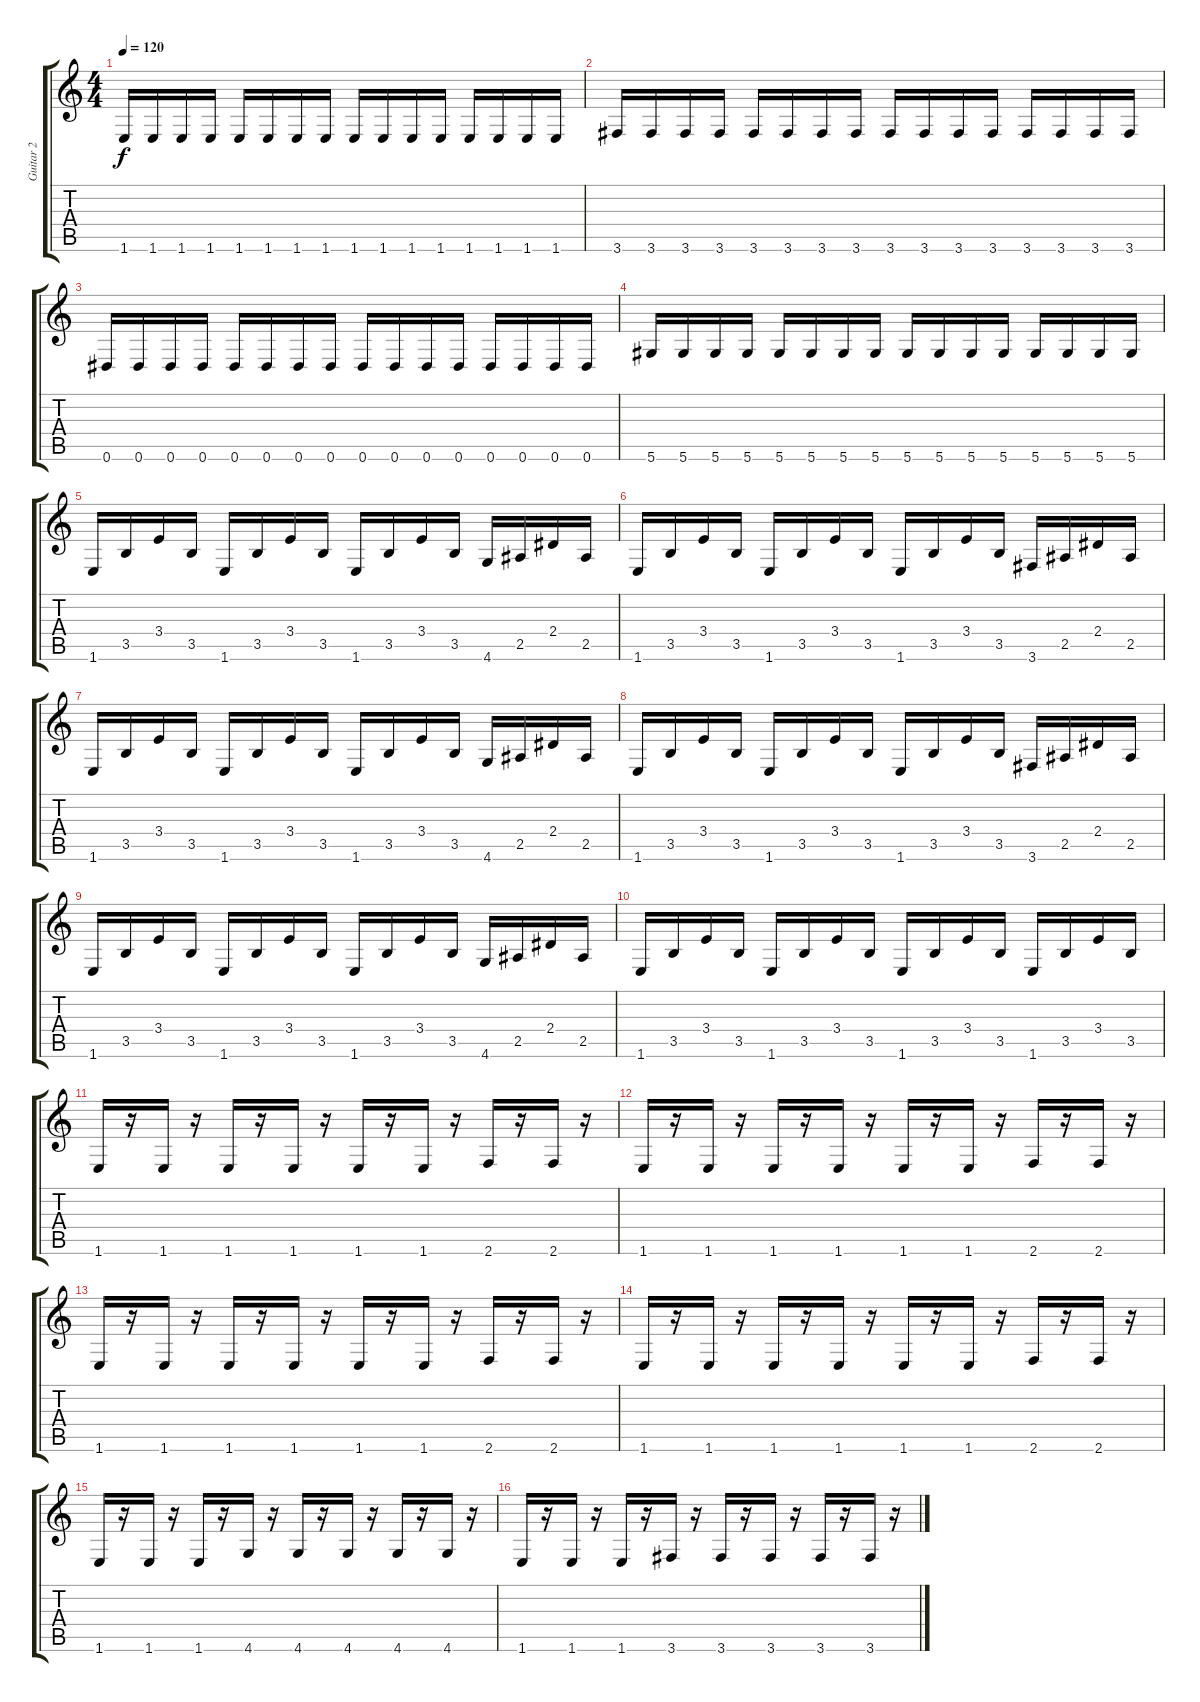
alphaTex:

\track ("Guitar 2" "Guitar 2") {instrument overdrivenguitar}
\staff {score tabs}
\tuning (Eb4 Bb3 Gb3 Db3 Ab2 Eb2) {hide}
\ts (4 4)
\tempo 120
\clef g2
\ks c
1.6.16{dy f} 1.6.16 1.6.16 1.6.16 1.6.16 1.6.16 1.6.16 1.6.16 1.6.16 1.6.16 1.6.16 1.6.16 1.6.16 1.6.16 1.6.16 1.6.16 |
3.6.16 3.6.16 3.6.16 3.6.16 3.6.16 3.6.16 3.6.16 3.6.16 3.6.16 3.6.16 3.6.16 3.6.16 3.6.16 3.6.16 3.6.16 3.6.16 |
0.6.16 0.6.16 0.6.16 0.6.16 0.6.16 0.6.16 0.6.16 0.6.16 0.6.16 0.6.16 0.6.16 0.6.16 0.6.16 0.6.16 0.6.16 0.6.16 |
5.6.16 5.6.16 5.6.16 5.6.16 5.6.16 5.6.16 5.6.16 5.6.16 5.6.16 5.6.16 5.6.16 5.6.16 5.6.16 5.6.16 5.6.16 5.6.16 |
1.6.16 3.5.16 3.4.16 3.5.16 1.6.16 3.5.16 3.4.16 3.5.16 1.6.16 3.5.16 3.4.16 3.5.16 4.6.16 2.5.16 2.4.16 2.5.16 |
1.6.16 3.5.16 3.4.16 3.5.16 1.6.16 3.5.16 3.4.16 3.5.16 1.6.16 3.5.16 3.4.16 3.5.16 3.6.16 2.5.16 2.4.16 2.5.16 |
1.6.16 3.5.16 3.4.16 3.5.16 1.6.16 3.5.16 3.4.16 3.5.16 1.6.16 3.5.16 3.4.16 3.5.16 4.6.16 2.5.16 2.4.16 2.5.16 |
1.6.16 3.5.16 3.4.16 3.5.16 1.6.16 3.5.16 3.4.16 3.5.16 1.6.16 3.5.16 3.4.16 3.5.16 3.6.16 2.5.16 2.4.16 2.5.16 |
1.6.16 3.5.16 3.4.16 3.5.16 1.6.16 3.5.16 3.4.16 3.5.16 1.6.16 3.5.16 3.4.16 3.5.16 4.6.16 2.5.16 2.4.16 2.5.16 |
1.6.16 3.5.16 3.4.16 3.5.16 1.6.16 3.5.16 3.4.16 3.5.16 1.6.16 3.5.16 3.4.16 3.5.16 1.6.16 3.5.16 3.4.16 3.5.16 |
1.6.16{instrument electricguitarclean} r.16 1.6.16 r.16 1.6.16 r.16 1.6.16 r.16 1.6.16 r.16 1.6.16 r.16 2.6.16 r.16 2.6.16 r.16 |
1.6.16 r.16 1.6.16 r.16 1.6.16 r.16 1.6.16 r.16 1.6.16 r.16 1.6.16 r.16 2.6.16 r.16 2.6.16 r.16 |
1.6.16 r.16 1.6.16 r.16 1.6.16 r.16 1.6.16 r.16 1.6.16 r.16 1.6.16 r.16 2.6.16 r.16 2.6.16 r.16 |
1.6.16 r.16 1.6.16 r.16 1.6.16 r.16 1.6.16 r.16 1.6.16 r.16 1.6.16 r.16 2.6.16 r.16 2.6.16 r.16 |
1.6.16{instrument distortionguitar} r.16 1.6.16 r.16 1.6.16 r.16 4.6.16 r.16 4.6.16 r.16 4.6.16 r.16 4.6.16 r.16 4.6.16 r.16 |
1.6.16 r.16 1.6.16 r.16 1.6.16 r.16 3.6.16 r.16 3.6.16 r.16 3.6.16 r.16 3.6.16 r.16 3.6.16 r.16
